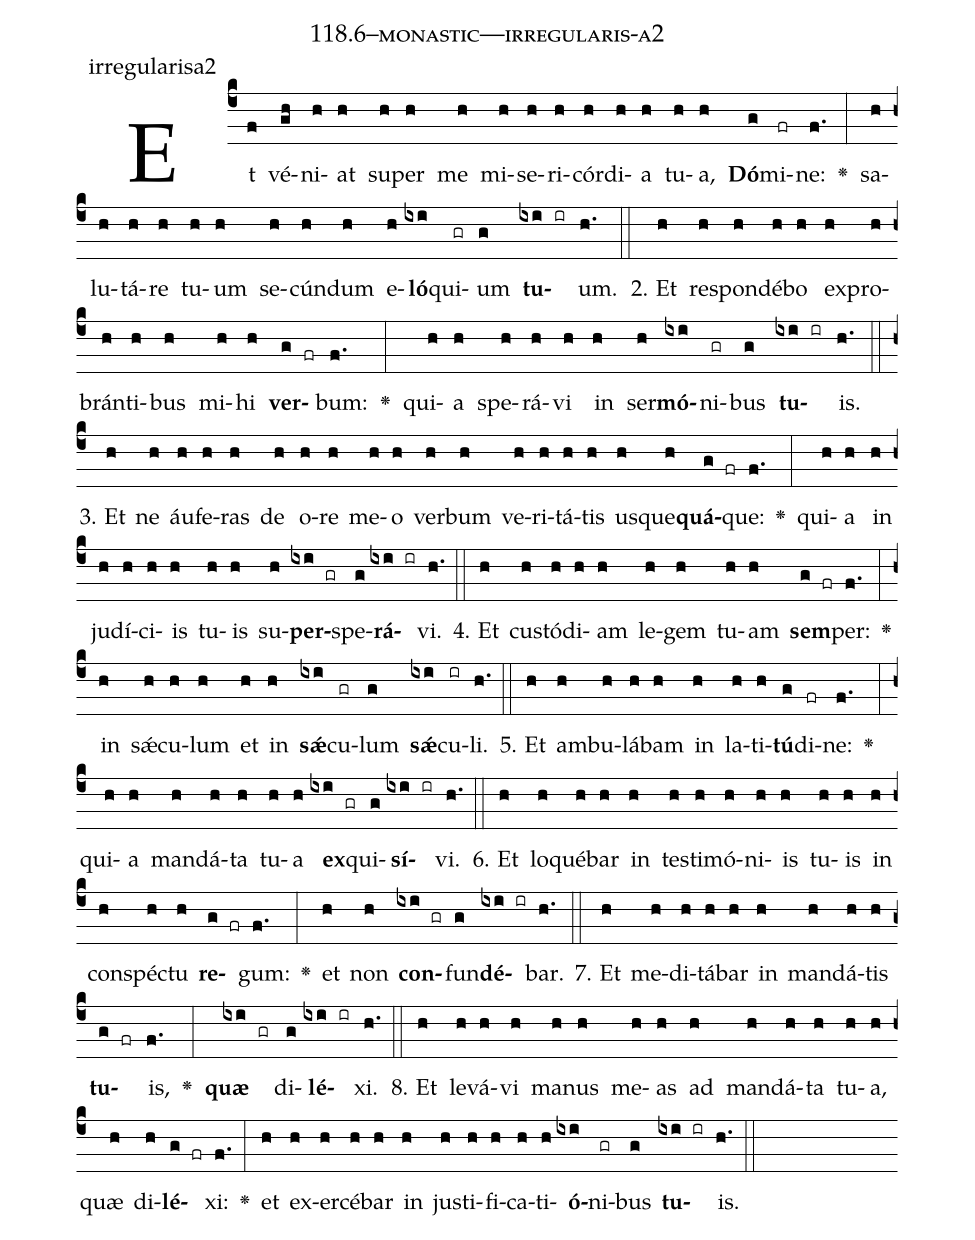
name: 118.6--monastic---irregularis-a2;
annotation: irregularisa2;
%%
(c4)Et(f) vé(gh)ni(h)at(h) su(h)per(h) me(h) mi(h)se(h)ri(h)cór(h)di(h)a(h) tu(h)a,(h) <b>Dó</b>(g)mi(fr)ne:(f.) <v>\greheightstar</v>(:) sa(h)lu(h)tá(h)re(h) tu(h)um(h) se(h)cún(h)dum(h) e(h)<b>ló</b>(ixi)qui(gr)um(g) <b>tu</b>(ixi ir)um.(h.) (::)
2. Et(h) re(h)spon(h)dé(h)bo(h) ex(h)pro(h)brán(h)ti(h)bus(h) mi(h)hi(h) <b>ver</b>(g fr)bum:(f.) <v>\greheightstar</v>(:) qui(h)a(h) spe(h)rá(h)vi(h) in(h) ser(h)<b>mó</b>(ixi)ni(gr)bus(g) <b>tu</b>(ixi ir)is.(h.) (::)
3. Et(h) ne(h) áu(h)fe(h)ras(h) de(h) o(h)re(h) me(h)o(h) ver(h)bum(h) ve(h)ri(h)tá(h)tis(h) us(h)que(h)<b>quá</b>(g fr)que:(f.) <v>\greheightstar</v>(:) qui(h)a(h) in(h) ju(h)dí(h)ci(h)is(h) tu(h)is(h) su(h)<b>per</b>(ixi gr)spe(g)<b>rá</b>(ixi ir)vi.(h.) (::)
4. Et(h) cus(h)tó(h)di(h)am(h) le(h)gem(h) tu(h)am(h) <b>sem</b>(g fr)per:(f.) <v>\greheightstar</v>(:) in(h) sǽ(h)cu(h)lum(h) et(h) in(h) <b>sǽ</b>(ixi)cu(gr)lum(g) <b>sǽ</b>(ixi)cu(ir)li.(h.) (::)
5. Et(h) am(h)bu(h)lá(h)bam(h) in(h) la(h)ti(h)<b>tú</b>(g)di(fr)ne:(f.) <v>\greheightstar</v>(:) qui(h)a(h) man(h)dá(h)ta(h) tu(h)a(h) <b>ex</b>(ixi gr)qui(g)<b>sí</b>(ixi ir)vi.(h.) (::)
6. Et(h) lo(h)qué(h)bar(h) in(h) tes(h)ti(h)mó(h)ni(h)is(h) tu(h)is(h) in(h) con(h)spéc(h)tu(h) <b>re</b>(g fr)gum:(f.) <v>\greheightstar</v>(:) et(h) non(h) <b>con</b>(ixi gr)fun(g)<b>dé</b>(ixi ir)bar.(h.) (::)
7. Et(h) me(h)di(h)tá(h)bar(h) in(h) man(h)dá(h)tis(h) <b>tu</b>(g fr)is,(f.) <v>\greheightstar</v>(:) <b>quæ</b>(ixi gr) di(g)<b>lé</b>(ixi ir)xi.(h.) (::)
8. Et(h) le(h)vá(h)vi(h) ma(h)nus(h) me(h)as(h) ad(h) man(h)dá(h)ta(h) tu(h)a,(h) quæ(h) di(h)<b>lé</b>(g fr)xi:(f.) <v>\greheightstar</v>(:) et(h) ex(h)er(h)cé(h)bar(h) in(h) jus(h)ti(h)fi(h)ca(h)ti(h)<b>ó</b>(ixi)ni(gr)bus(g) <b>tu</b>(ixi ir)is.(h.) (::)
